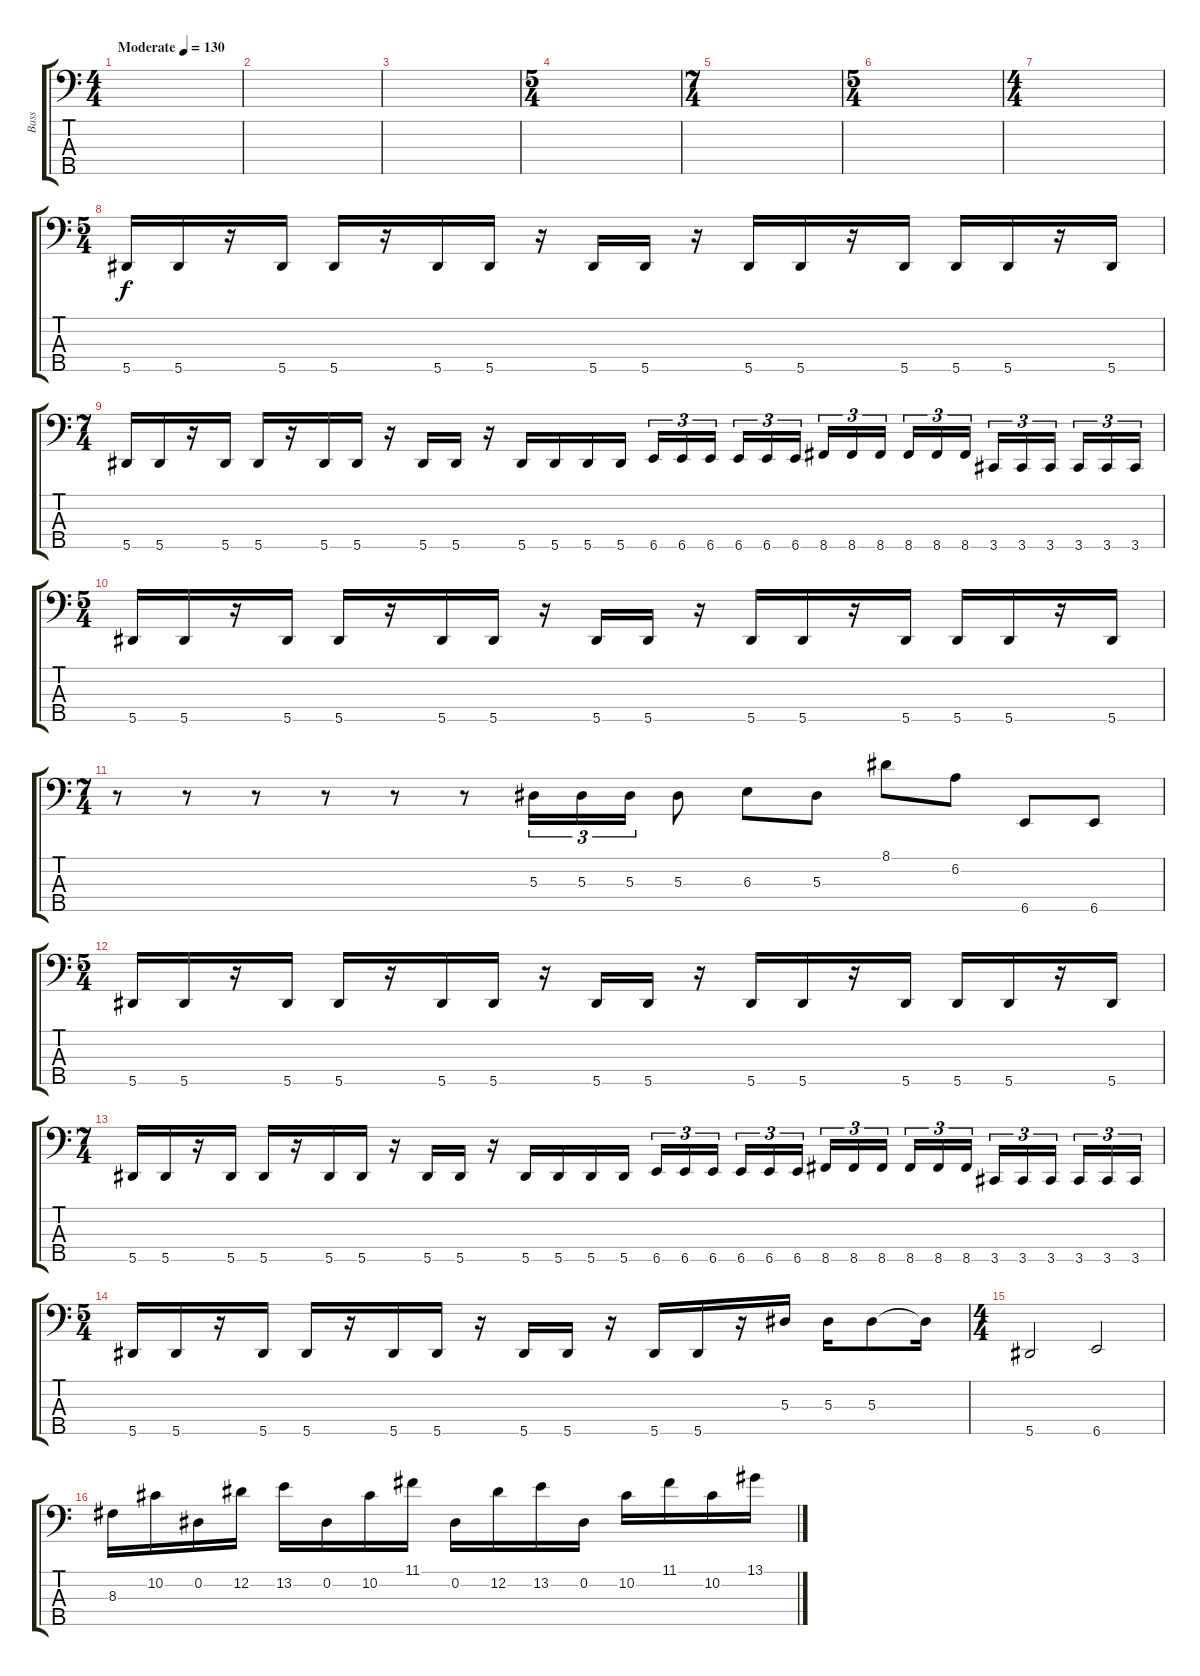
\track ("Bass" "Bass") {instrument electricbassfinger}
\staff {score tabs}
\tuning (G2 Eb2 Bb1 F1 Bb0) {hide}
\ts (4 4)
\tempo (130 "Moderate")
\clef f4
\ks c
|
|
|
\ts (5 4)
|
\ts (7 4)
|
\ts (5 4)
|
\ts (4 4)
|
\ts (5 4)
5.5.16 5.5.16 r.16 5.5.16 5.5.16 r.16 5.5.16 5.5.16 r.16 5.5.16 5.5.16 r.16 5.5.16 5.5.16 r.16 5.5.16 5.5.16 5.5.16 r.16 5.5.16 |
\ts (7 4)
5.5.16 5.5.16 r.16 5.5.16 5.5.16 r.16 5.5.16 5.5.16 r.16 5.5.16 5.5.16 r.16 5.5.16 5.5.16 5.5.16 5.5.16 6.5.16{tu (3 2)} 6.5.16{tu (3 2)} 6.5.16{tu (3 2) beam splitsecondary} 6.5.16{tu (3 2)} 6.5.16{tu (3 2)} 6.5.16{tu (3 2)} 8.5.16{tu (3 2)} 8.5.16{tu (3 2)} 8.5.16{tu (3 2) beam splitsecondary} 8.5.16{tu (3 2)} 8.5.16{tu (3 2)} 8.5.16{tu (3 2)} 3.5.16{tu (3 2)} 3.5.16{tu (3 2)} 3.5.16{tu (3 2) beam splitsecondary} 3.5.16{tu (3 2)} 3.5.16{tu (3 2)} 3.5.16{tu (3 2)} |
\ts (5 4)
5.5.16 5.5.16 r.16 5.5.16 5.5.16 r.16 5.5.16 5.5.16 r.16 5.5.16 5.5.16 r.16 5.5.16 5.5.16 r.16 5.5.16 5.5.16 5.5.16 r.16 5.5.16 |
\ts (7 4)
r.8 r.8 r.8 r.8 r.8 r.8 5.3.16{tu (3 2)} 5.3.16{tu (3 2)} 5.3.16{tu (3 2)} 5.3.8 6.3.8 5.3.8 8.1.8 6.2.8 6.5.8 6.5.8 |
\ts (5 4)
5.5.16 5.5.16 r.16 5.5.16 5.5.16 r.16 5.5.16 5.5.16 r.16 5.5.16 5.5.16 r.16 5.5.16 5.5.16 r.16 5.5.16 5.5.16 5.5.16 r.16 5.5.16 |
\ts (7 4)
5.5.16 5.5.16 r.16 5.5.16 5.5.16 r.16 5.5.16 5.5.16 r.16 5.5.16 5.5.16 r.16 5.5.16 5.5.16 5.5.16 5.5.16 6.5.16{tu (3 2)} 6.5.16{tu (3 2)} 6.5.16{tu (3 2) beam splitsecondary} 6.5.16{tu (3 2)} 6.5.16{tu (3 2)} 6.5.16{tu (3 2)} 8.5.16{tu (3 2)} 8.5.16{tu (3 2)} 8.5.16{tu (3 2) beam splitsecondary} 8.5.16{tu (3 2)} 8.5.16{tu (3 2)} 8.5.16{tu (3 2)} 3.5.16{tu (3 2)} 3.5.16{tu (3 2)} 3.5.16{tu (3 2) beam splitsecondary} 3.5.16{tu (3 2)} 3.5.16{tu (3 2)} 3.5.16{tu (3 2)} |
\ts (5 4)
5.5.16 5.5.16 r.16 5.5.16 5.5.16 r.16 5.5.16 5.5.16 r.16 5.5.16 5.5.16 r.16 5.5.16 5.5.16 r.16 5.3.16 5.3.16 5.3.8 5.3{t}.16 |
\ts (4 4)
5.5.2 6.5.2 |
8.3.16 10.2.16 0.2.16 12.2.16 13.2.16 0.2.16 10.2.16 11.1.16 0.2.16 12.2.16 13.2.16 0.2.16 10.2.16 11.1.16 10.2.16 13.1.16
